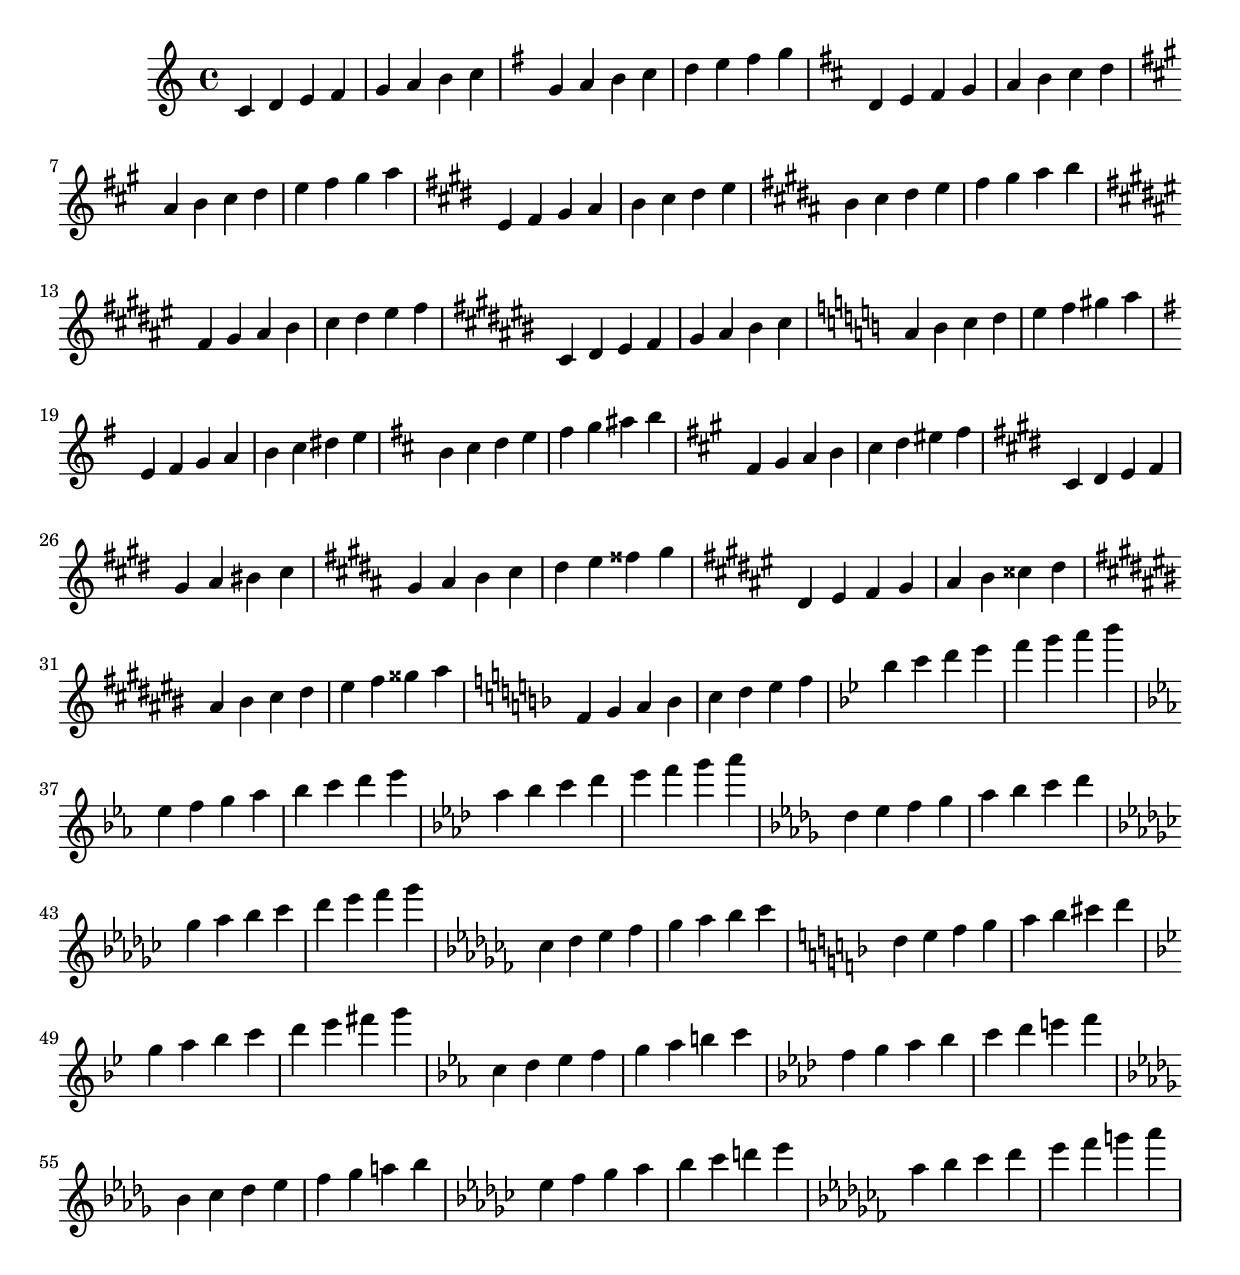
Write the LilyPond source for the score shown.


\version "2.10.0"
% candidate for regression.  -gp
\header {
  texidoc="Converting LilyPond input to MIDI and then again back with
  @code{midi2ly.py} is a reversible procedure in some simple cases,
  which mean that the original @code{.ly} -file and the one converted 
  back from the generated @code{.midi} -file do not differ.
  Here are produced some scales.
  
  "
}

%{
  This means, doing:

    lilypond input/test/midi-scales.ly
    midi2ly midi-scales.midi
    diff -u input/test/midi-scales.ly midi-scales-midi.ly

  should show no differences at all in \key commands or notes.

  Therefore, do not reformat this file unless midi2ly changes.

  1.7.30 reformatted, because
  midi2ly now outpts 1 bar per line and adds bar checks and numbers.

%}

scales =  \relative c {

  % [INSTRUMENT_NAME] bright acoustic
  \key c \major  % sharp-major
  c'4 d e f |
  g a b c |

  \key g \major
  g a b c |
  d e fis g |

  \key d \major
  d, e fis g |
  a b cis d |

  \key a \major
  a b cis d |
  e fis gis a |

  \key e \major
  e, fis gis a |
  b cis dis e |

  \key b \major
  b cis dis e |
  fis gis ais b |

  \key fis \major
  fis, gis ais b |
  cis dis eis fis |

  \key cis \major
  cis, dis eis fis |
  gis ais bis cis |

  \key a \minor  % sharp-minor
  a b c d |
  e f gis a |

  \key e \minor
  e, fis g a |
  b c dis e |

  \key b \minor
  b cis d e |
  fis g ais b |

  \key fis \minor
  fis, gis a b |
  cis d eis fis |

  \key cis \minor
  cis, dis e fis |
  gis a bis cis |

  \key gis \minor
  gis ais b cis |
  dis e fisis gis |

  \key dis \minor
  dis, eis fis gis |
  ais b cisis dis |

  \key ais \minor
  ais bis cis dis |
  eis fis gisis ais |

  \key f \major  % flat-major
  f, g a bes |
  c d e f |

  \key bes \major
  bes c d ees |
  f g a bes |

  \key ees \major
  ees,, f g aes |
  bes c d ees |

  \key aes \major
  aes, bes c des |
  ees f g aes |

  \key des \major
  des,, ees f ges |
  aes bes c des |

  \key ges \major
  ges, aes bes ces |
  des ees f ges |

  \key ces \major
  ces,, des ees fes |
  ges aes bes ces |

  \key d \minor  % flat-minor
  d, e f g |
  a bes cis d |

  \key g \minor
  g, a bes c |
  d ees fis g |

  \key c \minor
  c,, d ees f |
  g aes b c |

  \key f \minor
  f, g aes bes |
  c des e f |

  \key bes \minor
  bes,, c des ees |
  f ges a bes |

  \key ees \minor
  ees, f ges aes |
  bes ces d ees |

  \key aes \minor
  aes, bes ces des |
  ees fes g aes |
}

\score {
  \context Voice \scales
  \layout { }
  \midi { }
}

